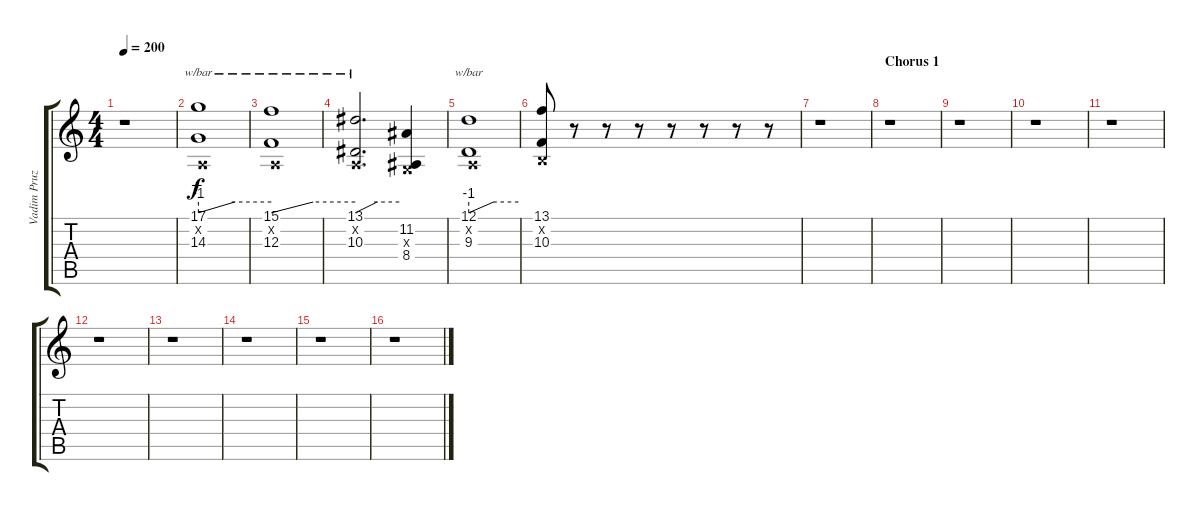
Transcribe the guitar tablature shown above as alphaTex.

\track ("Vadim Pruzhanov | Keyboard 3" "Vadim Pruz") {instrument lead1square}
\staff {score tabs}
\tuning (E4 B3 G3 D3 A2 E2) {hide}
\ts (4 4)
\tempo 200
\clef g2
\ks c
r.1{dy mp} |
(17.1 0.2{x} 14.3).1{tbe (custom default 0 -4 30 0 60 0) dy f} |
(15.1 0.2{x} 12.3).1{tbe (custom default 0 -4 30 0 60 0)} |
(13.1 0.2{x} 10.3).2{d tbe (custom default 0 -4 30 0 60 0)} (11.2 0.3{x} 8.4).4 |
(12.1 0.2{x} 9.3).1{tbe (custom default 0 -4 30 0 60 0)} |
(13.1 0.2{x} 10.3).8 r.8 r.8 r.8 r.8 r.8 r.8 r.8 |
r.1 |
\section ("" "Chorus 1")
r.1 |
r.1 |
r.1 |
r.1 |
r.1 |
r.1 |
r.1 |
r.1 |
r.1
